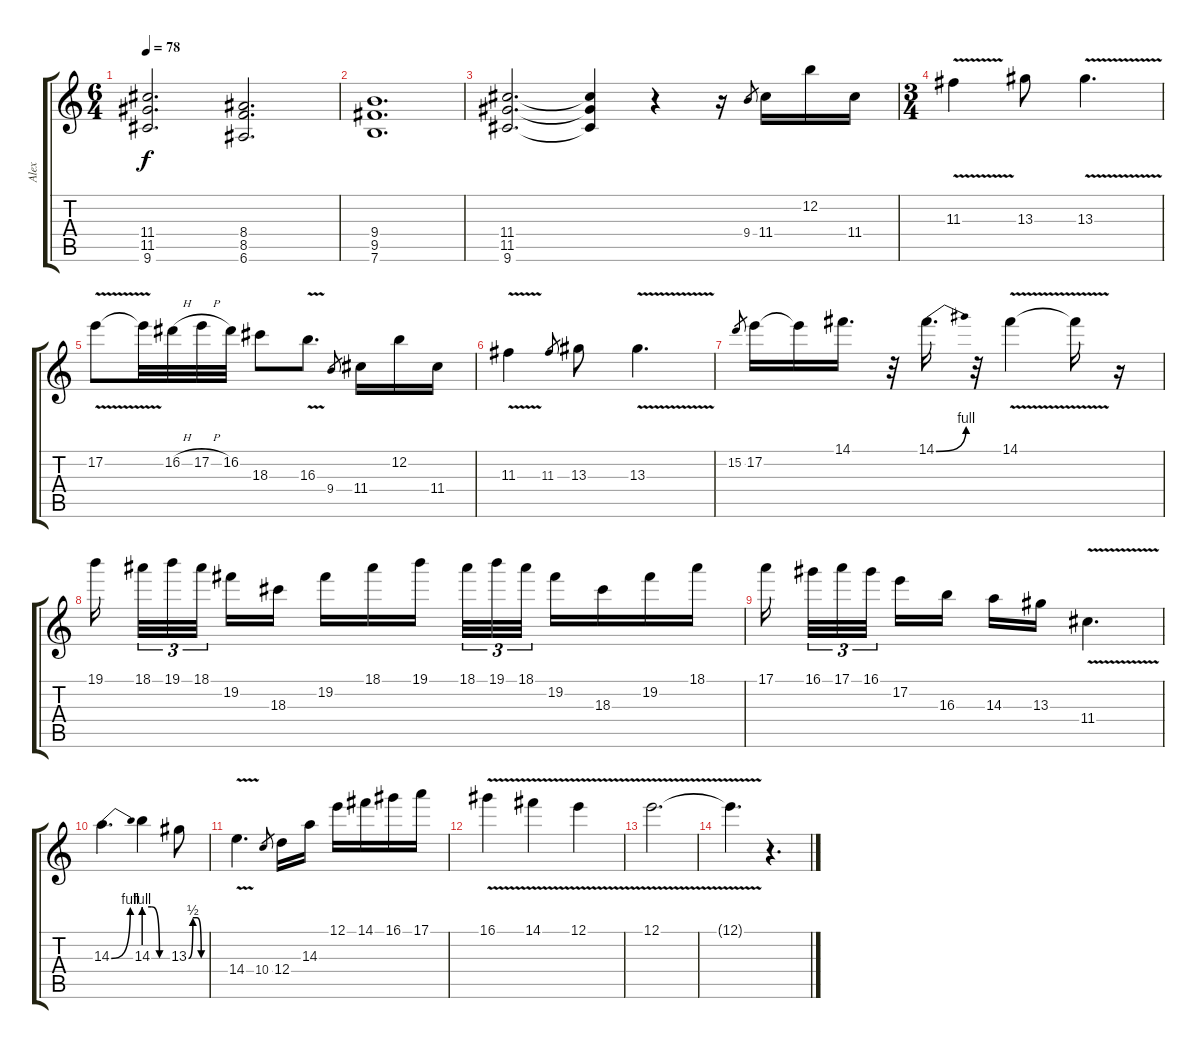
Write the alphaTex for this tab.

\track ("Alex" "Alex") {instrument overdrivenguitar}
\staff {score tabs}
\tuning (E4 B3 G3 D3 A2 E2) {hide}
\ts (6 4)
\tempo 78
\clef g2
\ks c
(11.4 11.5 9.6).2{d dy f} (8.4 8.5 6.6).2{d} |
(9.4 9.5 7.6).1{d} |
(11.4 11.5 9.6).2{d} (11.4{t} 11.5{t} 9.6{t}).4 r.4 r.16 9.4.8{gr} 11.4.16{volume 15} 12.2.16 11.4.16 |
\ts (3 4)
11.3{v}.4 13.3.8 13.3{v}.4{d} |
17.2{v}.8 17.2{t}.32 16.2{h}.32 17.2{h}.32 16.2.32 18.3.8 16.3{v}.8{d} 9.4.8{gr} 11.4.16 12.2.16 11.4.16 |
11.3{v}.4 11.3.8{gr} 13.3.8 13.3{v}.4{d} |
15.2.8{gr} 17.2.16 17.2{t}.16 14.1.16{d} r.32 14.1{be (bend 0 0 60 4)}.16{d} r.32 14.1{v}.4 14.1{t}.16 r.16 |
19.1.16 18.1.32{tu (3 2)} 19.1.32{tu (3 2)} 18.1.32{tu (3 2)} 19.2.16 18.3.16 19.2.16 18.1.16 19.1.16 18.1.32{tu (3 2)} 19.1.32{tu (3 2)} 18.1.32{tu (3 2)} 19.2.16 18.3.16 19.2.16 18.1.16 |
17.1.16 16.1.32{tu (3 2)} 17.1.32{tu (3 2)} 16.1.32{tu (3 2)} 17.2.16 16.3.16 14.3.16 13.3.16 11.4{v}.4{d} |
14.3{be (bend 0 0 60 4)}.4{d} 14.3{be (custom 0 4 20 4 40 0 60 0)}.4 13.3{be (custom 0 0 15 2 30 2 45 0 60 0)}.8 |
14.4{v}.4{d} 10.4.8{gr} 12.4.16 14.3.16 12.1.16 14.1.16 16.1.16 17.1.16 |
16.1{v}.4 14.1{v}.4 12.1{v}.4 |
12.1{v}.2{d volume 0} |
12.1{t}.4{d} r.4{d}
